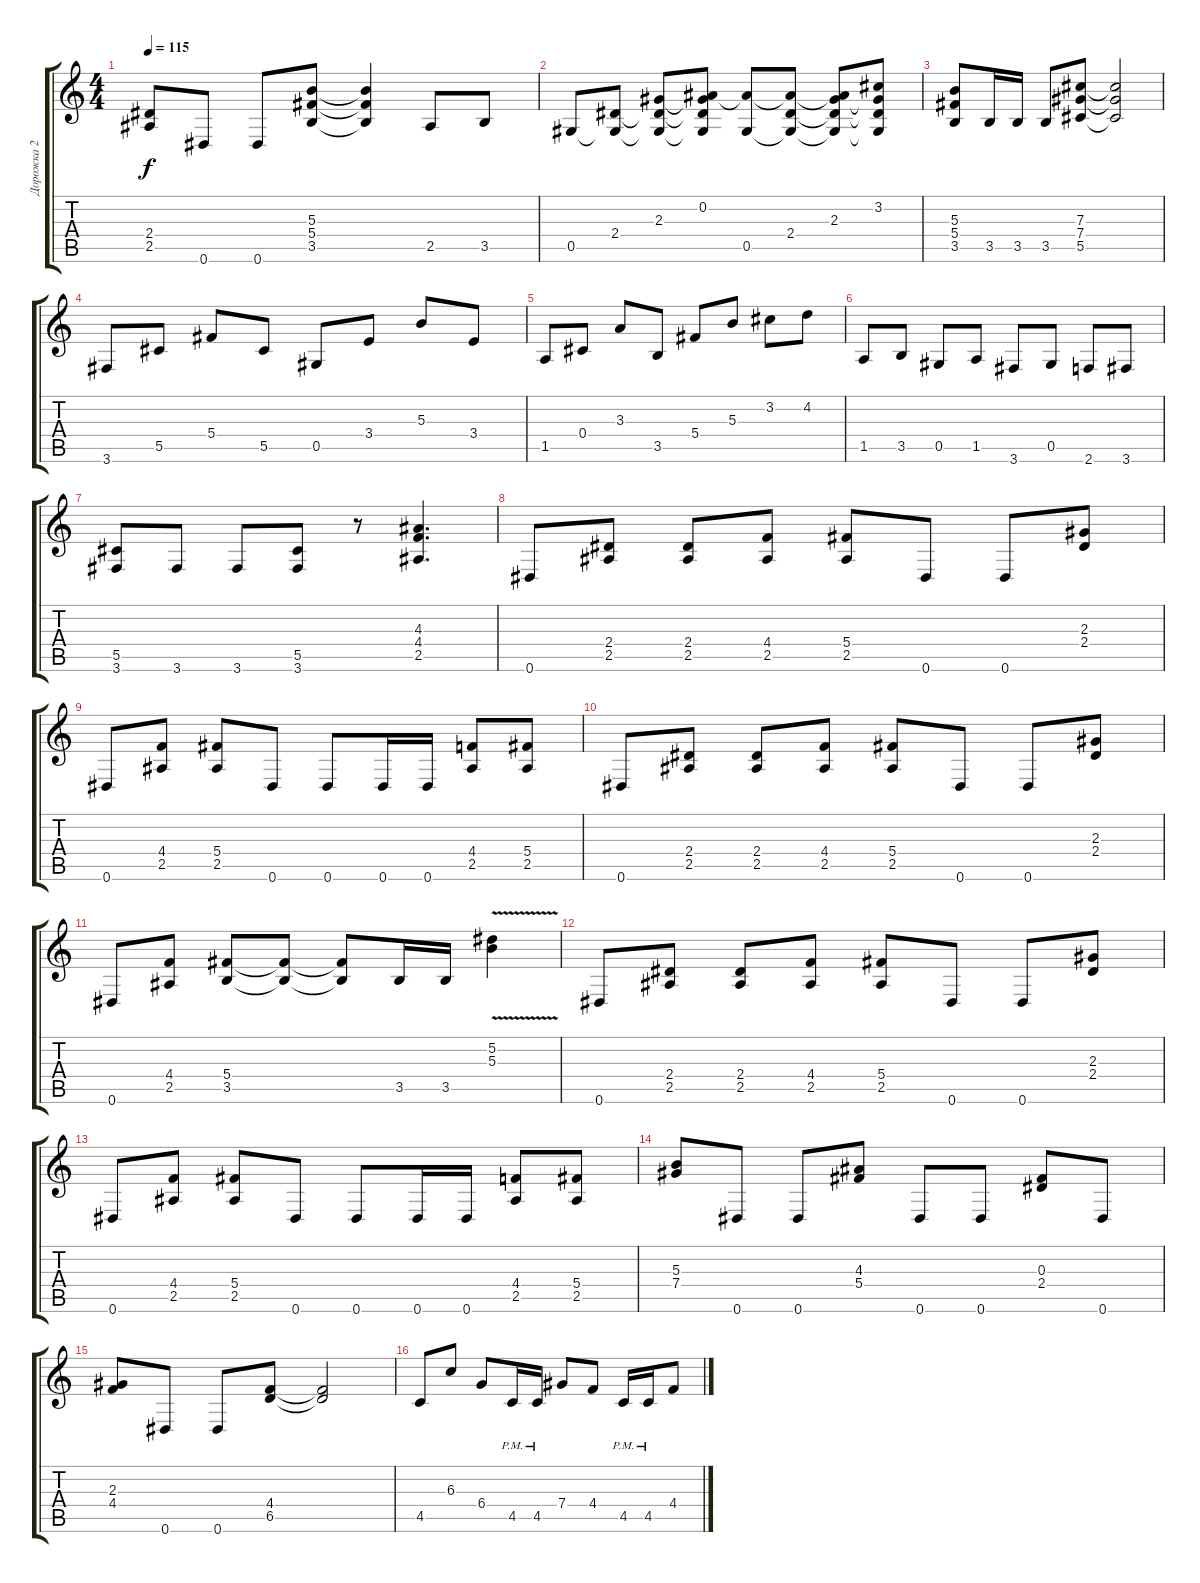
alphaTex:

\track ("Дорожка 2" "Дорожка 2") {instrument distortionguitar}
\staff {score tabs}
\tuning (Eb4 Bb3 Gb3 Db3 Ab2 Eb2) {hide}
\ts (4 4)
\tempo 115
\clef g2
\ks c
(2.4 2.5).8{dy f} 0.6.8 0.6.8 (5.3 5.4 3.5).8 (5.3{t} 5.4{t} 3.5{t}).4 2.5.8 3.5.8 |
0.5.8 (2.4 0.5{t}).8 (2.3 2.4{t} 0.5{t}).8 (0.2 2.3{t} 2.4{t} 0.5{t}).8 (0.2{t} 0.5).8 (0.2{t} 2.4 0.5{t}).8 (0.2{t} 2.3 2.4{t} 0.5{t}).8 (3.2 2.3{t} 2.4{t} 0.5{t}).8 |
(5.3 5.4 3.5).8 3.5.16 3.5.16 3.5.8 (7.3 7.4 5.5).8 (7.3{t} 7.4{t} 5.5{t}).2 |
3.6.8 5.5.8 5.4.8 5.5.8 0.5.8 3.4.8 5.3.8 3.4.8 |
1.5.8 0.4.8 3.3.8 3.5.8 5.4.8 5.3.8 3.2.8 4.2.8 |
1.5.8 3.5.8 0.5.8 1.5.8 3.6.8 0.5.8 2.6.8 3.6.8 |
(5.5 3.6).8 3.6.8 3.6.8 (5.5 3.6).8 r.8 (4.3 4.4 2.5).4{d} |
0.6.8 (2.4 2.5).8 (2.4 2.5).8 (4.4 2.5).8 (5.4 2.5).8 0.6.8 0.6.8 (2.3 2.4).8 |
0.6.8 (4.4 2.5).8 (5.4 2.5).8 0.6.8 0.6.8 0.6.16 0.6.16 (4.4 2.5).8 (5.4 2.5).8 |
0.6.8 (2.4 2.5).8 (2.4 2.5).8 (4.4 2.5).8 (5.4 2.5).8 0.6.8 0.6.8 (2.3 2.4).8 |
0.6.8 (4.4 2.5).8 (5.4 3.5).8 (5.4{t} 3.5{t}).8 (5.4{t} 3.5{t}).8 3.5.16 3.5.16 (5.2{v} 5.3).4 |
0.6.8 (2.4 2.5).8 (2.4 2.5).8 (4.4 2.5).8 (5.4 2.5).8 0.6.8 0.6.8 (2.3 2.4).8 |
0.6.8 (4.4 2.5).8 (5.4 2.5).8 0.6.8 0.6.8 0.6.16 0.6.16 (4.4 2.5).8 (5.4 2.5).8 |
(5.3 7.4).8 0.6.8 0.6.8 (4.3 5.4).8 0.6.8 0.6.8 (0.3 2.4).8 0.6.8 |
(2.3 4.4).8 0.6.8 0.6.8 (4.4 6.5).8 (4.4{t} 6.5{t}).2 |
4.5.8 6.3.8 6.4.8 4.5{pm}.16 4.5{pm}.16 7.4.8 4.4.8 4.5{pm}.16 4.5{pm}.16 4.4.8
